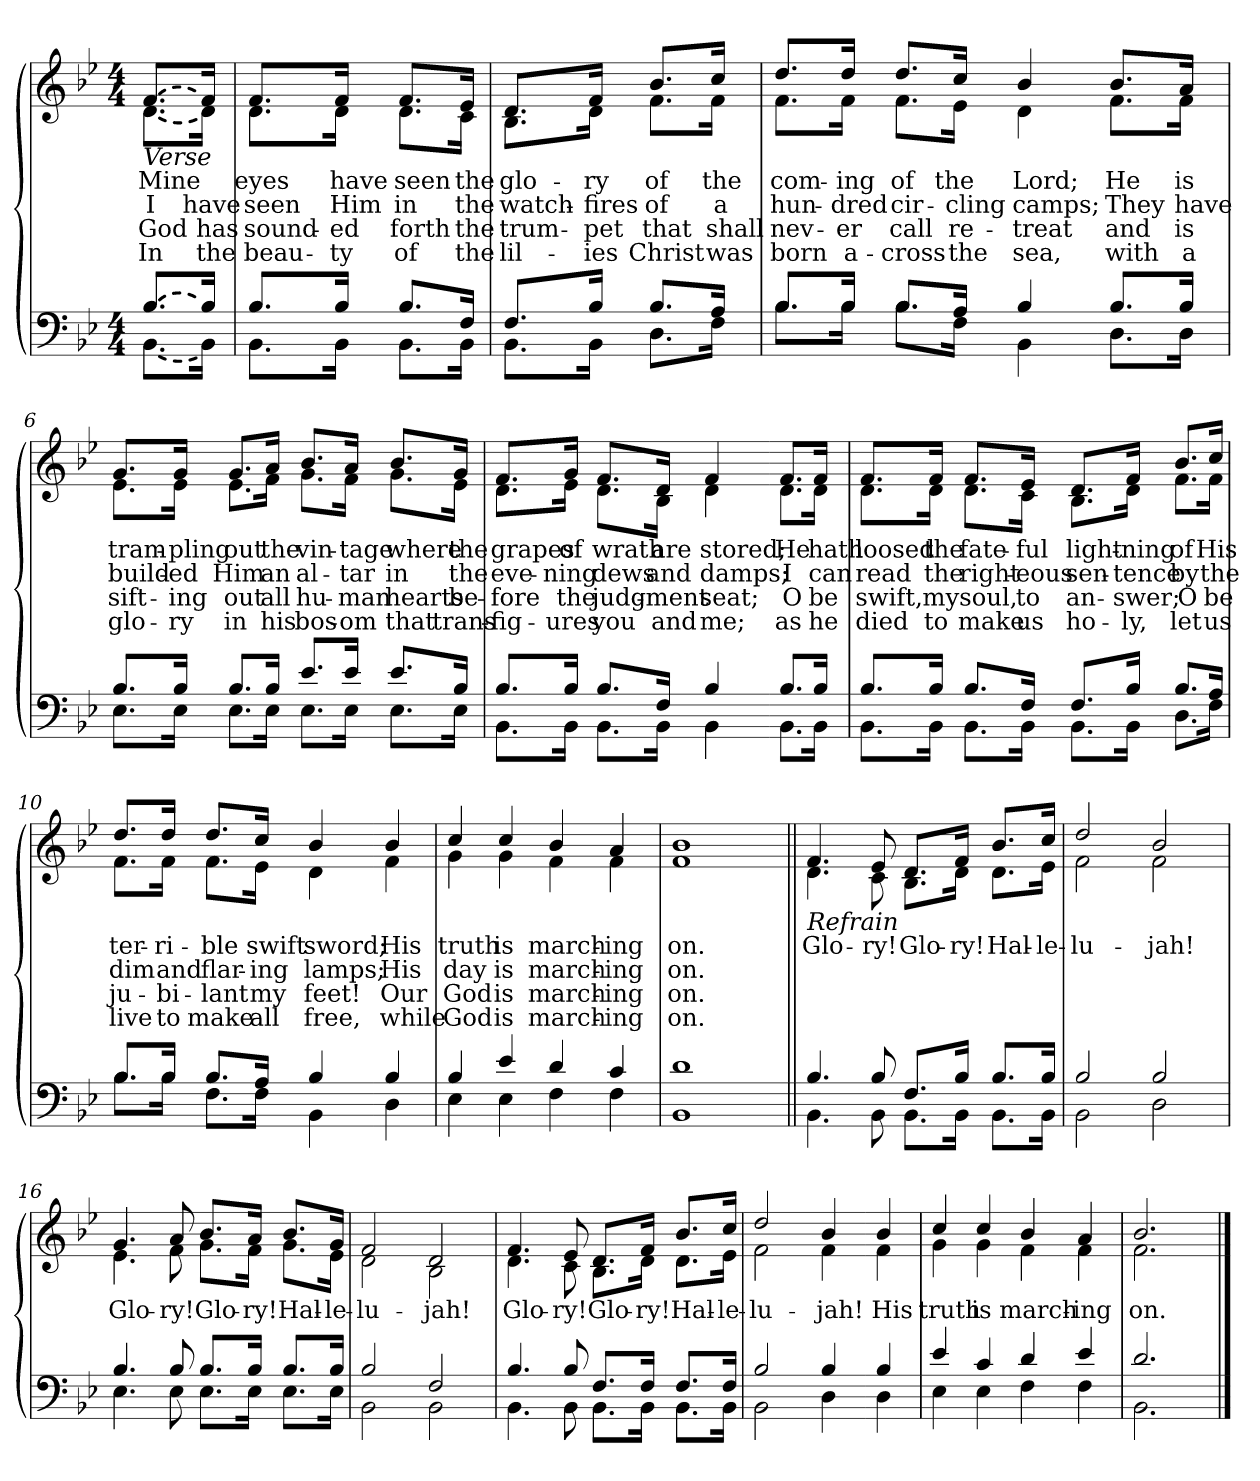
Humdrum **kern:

**kern	**kern	**text	**text	**text	**text
*part2	*part1	*part1	*part1	*part1	*part1
*staff2	*staff1	*staff1	*staff1	*staff1	*staff1
*clefF4	*clefG2	*	*	*	*
*k[b-e-]	*k[b-e-]	*	*	*	*
*M4/4	*M4/4	*	*	*	*
=1	=1	=1	=1	=1	=1
*^	*^	*	*	*	*
!	!	!LO:TX:b:i:t=Verse	!	!	!	!	!
!LO:T:dash	!LO:T:dash	!LO:T:dash	!LO:T:dash	!LO:LY:b	!LO:LY:b	!LO:LY:b	!LO:LY:b
[8.B-/L	[8.BB-\L	[8.f/L	[8.d\L	Mine	I	God	In
!	!	!	!	!	!LO:LY:b	!LO:LY:b	!LO:LY:b
16B-/Jk]	16BB-\Jk]	16f/Jk]	16d\Jk]	.	have	has	the
=2	=2	=2	=2	=2	=2	=2	=2
!	!	!	!	!LO:LY:b	!LO:LY:b	!LO:LY:b	!LO:LY:b
8.B-/L	8.BB-\L	8.f/L	8.d\L	eyes	seen	sound-	beau-
!	!	!	!	!LO:LY:b	!LO:LY:b	!LO:LY:b	!LO:LY:b
16B-/Jk	16BB-\Jk	16f/Jk	16d\Jk	have	Him	-ed	-ty
!	!	!	!	!LO:LY:b	!LO:LY:b	!LO:LY:b	!LO:LY:b
8.B-/L	8.BB-\L	8.f/L	8.d\L	seen	in	forth	of
!	!	!	!	!LO:LY:b	!LO:LY:b	!LO:LY:b	!LO:LY:b
16F/Jk	16BB-\Jk	16e-/Jk	16c\Jk	the	the	the	the
=3	=3	=3	=3	=3	=3	=3	=3
!	!	!	!	!LO:LY:b	!LO:LY:b	!LO:LY:b	!LO:LY:b
8.F/L	8.BB-\L	8.d/L	8.B-\L	glo-	watch--	trum-	lil-
!	!	!	!	!LO:LY:b	!LO:LY:b	!LO:LY:b	!LO:LY:b
16B-/Jk	16BB-\Jk	16f/Jk	16d\Jk	-ry	-fires	-pet	-ies
!	!	!	!	!LO:LY:b	!LO:LY:b	!LO:LY:b	!LO:LY:b
8.B-/L	8.D\L	8.b-/L	8.f\L	of	of	that	Christ
!	!	!	!	!LO:LY:b	!LO:LY:b	!LO:LY:b	!LO:LY:b
16A/Jk	16F\Jk	16cc/Jk	16f\Jk	the	a	shall	was
=4	=4	=4	=4	=4	=4	=4	=4
!	!	!	!	!LO:LY:b	!LO:LY:b	!LO:LY:b	!LO:LY:b
8.B-/L	8.B-\L	8.dd/L	8.f\L	com-	hun-	nev-	born
!	!	!	!	!LO:LY:b	!LO:LY:b	!LO:LY:b	!LO:LY:b
16B-/Jk	16B-\Jk	16dd/Jk	16f\Jk	-ing	-dred	-er	a-
!	!	!	!	!LO:LY:b	!LO:LY:b	!LO:LY:b	!LO:LY:b
8.B-/L	8.B-\L	8.dd/L	8.f\L	of	cir-	call	-cross
!	!	!	!	!LO:LY:b	!LO:LY:b	!LO:LY:b	!LO:LY:b
16A/Jk	16F\Jk	16cc/Jk	16e-\Jk	the	-cling	re-	the
!	!	!	!	!LO:LY:b	!LO:LY:b	!LO:LY:b	!LO:LY:b
4B-/	4BB-\	4b-/	4d\	Lord;	camps;	-treat	sea,
!!LO:LB:g=z	!!
=5-	=5-	=5-	=5-	=5-	=5-	=5-	=5-
!	!	!	!	!LO:LY:b	!LO:LY:b	!LO:LY:b	!LO:LY:b
8.B-/L	8.D\L	8.b-/L	8.f\L	He	They	and	with
!	!	!	!	!LO:LY:b	!LO:LY:b	!LO:LY:b	!LO:LY:b
16B-/Jk	16D\Jk	16a/Jk	16f\Jk	is	have	is	a
=6	=6	=6	=6	=6	=6	=6	=6
!	!	!	!	!LO:LY:b	!LO:LY:b	!LO:LY:b	!LO:LY:b
8.B-/L	8.E-\L	8.g/L	8.e-\L	tram-	build-	sift-	glo-
!	!	!	!	!LO:LY:b	!LO:LY:b	!LO:LY:b	!LO:LY:b
16B-/Jk	16E-\Jk	16g/Jk	16e-\Jk	-pling	-ed	-ing	-ry
!	!	!	!	!LO:LY:b	!LO:LY:b	!LO:LY:b	!LO:LY:b
8.B-/L	8.E-\L	8.g/L	8.e-\L	out	Him	out	in
!	!	!	!	!LO:LY:b	!LO:LY:b	!LO:LY:b	!LO:LY:b
16B-/Jk	16E-\Jk	16a/Jk	16f\Jk	the	an	all	his
!	!	!	!	!LO:LY:b	!LO:LY:b	!LO:LY:b	!LO:LY:b
8.e-/L	8.E-\L	8.b-/L	8.g\L	vin-	al-	hu-	bos-
!	!	!	!	!LO:LY:b	!LO:LY:b	!LO:LY:b	!LO:LY:b
16e-/Jk	16E-\Jk	16a/Jk	16f\Jk	-tage	-tar	-man	-om
!	!	!	!	!LO:LY:b	!LO:LY:b	!LO:LY:b	!LO:LY:b
8.e-/L	8.E-\L	8.b-/L	8.g\L	where	in	hearts	that
!	!	!	!	!LO:LY:b	!LO:LY:b	!LO:LY:b	!LO:LY:b
16B-/Jk	16E-\Jk	16g/Jk	16e-\Jk	the	the	be-	trans-
=7	=7	=7	=7	=7	=7	=7	=7
!	!	!	!	!LO:LY:b	!LO:LY:b	!LO:LY:b	!LO:LY:b
8.B-/L	8.BB-\L	8.f/L	8.d\L	grapes	eve-	-fore	-fig-
!	!	!	!	!LO:LY:b	!LO:LY:b	!LO:LY:b	!LO:LY:b
16B-/Jk	16BB-\Jk	16g/Jk	16e-\Jk	of	-ning	the	-ures
!	!	!	!	!LO:LY:b	!LO:LY:b	!LO:LY:b	!LO:LY:b
8.B-/L	8.BB-\L	8.f/L	8.d\L	wrath	dews	judg-	you
!	!	!	!	!LO:LY:b	!LO:LY:b	!LO:LY:b	!LO:LY:b
16F/Jk	16BB-\Jk	16d/Jk	16B-\Jk	are	and	-ment	and
!	!	!	!	!LO:LY:b	!LO:LY:b	!LO:LY:b	!LO:LY:b
4B-/	4BB-\	4f/	4d\	stored;	damps;	seat;	me;
!!LO:LB:g=z	!!
=8-	=8-	=8-	=8-	=8-	=8-	=8-	=8-
!	!	!	!	!LO:LY:b	!LO:LY:b	!LO:LY:b	!LO:LY:b
8.B-/L	8.BB-\L	8.f/L	8.d\L	He	I	O	as
!	!	!	!	!LO:LY:b	!LO:LY:b	!LO:LY:b	!LO:LY:b
16B-/Jk	16BB-\Jk	16f/Jk	16d\Jk	hath	can	be	he
=9	=9	=9	=9	=9	=9	=9	=9
!	!	!	!	!LO:LY:b	!LO:LY:b	!LO:LY:b	!LO:LY:b
8.B-/L	8.BB-\L	8.f/L	8.d\L	loosed	read	swift,	died
!	!	!	!	!LO:LY:b	!LO:LY:b	!LO:LY:b	!LO:LY:b
16B-/Jk	16BB-\Jk	16f/Jk	16d\Jk	the	the	my	to
!	!	!	!	!LO:LY:b	!LO:LY:b	!LO:LY:b	!LO:LY:b
8.B-/L	8.BB-\L	8.f/L	8.d\L	fate-	right-	soul,	make
!	!	!	!	!LO:LY:b	!LO:LY:b	!LO:LY:b	!LO:LY:b
16F/Jk	16BB-\Jk	16e-/Jk	16c\Jk	-ful	-eous	to	us
!	!	!	!	!LO:LY:b	!LO:LY:b	!LO:LY:b	!LO:LY:b
8.F/L	8.BB-\L	8.d/L	8.B-\L	light-	sen-	an-	ho-
!	!	!	!	!LO:LY:b	!LO:LY:b	!LO:LY:b	!LO:LY:b
16B-/Jk	16BB-\Jk	16f/Jk	16d\Jk	-ning	-tence	-swer;	-ly,
!	!	!	!	!LO:LY:b	!LO:LY:b	!LO:LY:b	!LO:LY:b
8.B-/L	8.D\L	8.b-/L	8.f\L	of	by	O	let
!	!	!	!	!LO:LY:b	!LO:LY:b	!LO:LY:b	!LO:LY:b
16A/Jk	16F\Jk	16cc/Jk	16f\Jk	His	the	be	us
=10	=10	=10	=10	=10	=10	=10	=10
!	!	!	!	!LO:LY:b	!LO:LY:b	!LO:LY:b	!LO:LY:b
8.B-/L	8.B-\L	8.dd/L	8.f\L	ter-	dim	ju-	live
!	!	!	!	!LO:LY:b	!LO:LY:b	!LO:LY:b	!LO:LY:b
16B-/Jk	16B-\Jk	16dd/Jk	16f\Jk	-ri-	and	-bi-	to
!	!	!	!	!LO:LY:b	!LO:LY:b	!LO:LY:b	!LO:LY:b
8.B-/L	8.F\L	8.dd/L	8.f\L	-ble	flar-	-lant	make
!	!	!	!	!LO:LY:b	!LO:LY:b	!LO:LY:b	!LO:LY:b
16A/Jk	16F\Jk	16cc/Jk	16e-\Jk	swift	-ing	my	all
!	!	!	!	!LO:LY:b	!LO:LY:b	!LO:LY:b	!LO:LY:b
4B-/	4BB-\	4b-/	4d\	sword;	lamps;	feet!	free,
!!LO:LB:g=z	!!
=11-	=11-	=11-	=11-	=11-	=11-	=11-	=11-
!	!	!	!	!LO:LY:b	!LO:LY:b	!LO:LY:b	!LO:LY:b
4B-/	4D\	4b-/	4f\	His	His	Our	while
=12	=12	=12	=12	=12	=12	=12	=12
!	!	!	!	!LO:LY:b	!LO:LY:b	!LO:LY:b	!LO:LY:b
4B-/	4E-\	4cc/	4g\	truth	day	God	God
!	!	!	!	!LO:LY:b	!LO:LY:b	!LO:LY:b	!LO:LY:b
4e-/	4E-\	4cc/	4g\	is	is	is	is
!	!	!	!	!LO:LY:b	!LO:LY:b	!LO:LY:b	!LO:LY:b
4d/	4F\	4b-/	4f\	march-	march-	march-	march-
!	!	!	!	!LO:LY:b	!LO:LY:b	!LO:LY:b	!LO:LY:b
4c/	4F\	4a/	4f\	-ing	-ing	-ing	-ing
=13	=13	=13	=13	=13	=13	=13	=13
!	!	!	!	!LO:LY:b	!LO:LY:b	!LO:LY:b	!LO:LY:b
1d	1BB-	1b-	1f	on.	on.	on.	on.
!!LO:LB:g=z	!!
=14||	=14||	=14||	=14||	=14||	=14||	=14||	=14||
!	!	!LO:TX:b:i:t=Refrain	!	!	!	!	!
!	!	!	!	!LO:LY:b	!	!	!
4.B-/	4.BB-\	4.f/	4.d\	Glo-	.	.	.
!	!	!	!	!LO:LY:b	!	!	!
8B-/	8BB-\	8e-/	8c\	-ry!	.	.	.
!	!	!	!	!LO:LY:b	!	!	!
8.F/L	8.BB-\L	8.d/L	8.B-\L	Glo-	.	.	.
!	!	!	!	!LO:LY:b	!	!	!
16B-/Jk	16BB-\Jk	16f/Jk	16d\Jk	-ry!	.	.	.
!	!	!	!	!LO:LY:b	!	!	!
8.B-/L	8.BB-\L	8.b-/L	8.d\L	Hal-	.	.	.
!	!	!	!	!LO:LY:b	!	!	!
16B-/Jk	16BB-\Jk	16cc/Jk	16e-\Jk	-le-	.	.	.
=15	=15	=15	=15	=15	=15	=15	=15
!	!	!	!	!LO:LY:b	!	!	!
2B-/	2BB-\	2dd/	2f\	-lu-	.	.	.
!	!	!	!	!LO:LY:b	!	!	!
2B-/	2D\	2b-/	2f\	-jah!	.	.	.
!!LO:LB:g=z	!!
=16	=16	=16	=16	=16	=16	=16	=16
!	!	!	!	!LO:LY:b	!	!	!
4.B-/	4.E-\	4.g/	4.e-\	Glo-	.	.	.
!	!	!	!	!LO:LY:b	!	!	!
8B-/	8E-\	8a/	8f\	-ry!	.	.	.
!	!	!	!	!LO:LY:b	!	!	!
8.B-/L	8.E-\L	8.b-/L	8.g\L	Glo-	.	.	.
!	!	!	!	!LO:LY:b	!	!	!
16B-/Jk	16E-\Jk	16a/Jk	16f\Jk	-ry!	.	.	.
!	!	!	!	!LO:LY:b	!	!	!
8.B-/L	8.E-\L	8.b-/L	8.g\L	Hal-	.	.	.
!	!	!	!	!LO:LY:b	!	!	!
16B-/Jk	16E-\Jk	16g/Jk	16e-\Jk	-le-	.	.	.
=17	=17	=17	=17	=17	=17	=17	=17
!	!	!	!	!LO:LY:b	!	!	!
2B-/	2BB-\	2f/	2d\	-lu-	.	.	.
!	!	!	!	!LO:LY:b	!	!	!
2F/	2BB-\	2d/	2B-\	-jah!	.	.	.
!!LO:LB:g=z	!!
=18	=18	=18	=18	=18	=18	=18	=18
!	!	!	!	!LO:LY:b	!	!	!
4.B-/	4.BB-\	4.f/	4.d\	Glo-	.	.	.
!	!	!	!	!LO:LY:b	!	!	!
8B-/	8BB-\	8e-/	8c\	-ry!	.	.	.
!	!	!	!	!LO:LY:b	!	!	!
8.F/L	8.BB-\L	8.d/L	8.B-\L	Glo-	.	.	.
!	!	!	!	!LO:LY:b	!	!	!
16F/Jk	16BB-\Jk	16f/Jk	16d\Jk	-ry!	.	.	.
!	!	!	!	!LO:LY:b	!	!	!
8.F/L	8.BB-\L	8.b-/L	8.d\L	Hal-	.	.	.
!	!	!	!	!LO:LY:b	!	!	!
16F/Jk	16BB-\Jk	16cc/Jk	16e-\Jk	-le-	.	.	.
=19	=19	=19	=19	=19	=19	=19	=19
!	!	!	!	!LO:LY:b	!	!	!
2B-/	2BB-\	2dd/	2f\	-lu-	.	.	.
!	!	!	!	!LO:LY:b	!	!	!
4B-/	4D\	4b-/	4f\	-jah!	.	.	.
!!LO:LB:g=z	!!
=20-	=20-	=20-	=20-	=20-	=20-	=20-	=20-
!	!	!	!	!LO:LY:b	!	!	!
4B-/	4D\	4b-/	4f\	His	.	.	.
=21	=21	=21	=21	=21	=21	=21	=21
!	!	!	!	!LO:LY:b	!	!	!
4e-/	4E-\	4cc/	4g\	truth	.	.	.
!	!	!	!	!LO:LY:b	!	!	!
4c/	4E-\	4cc/	4g\	is	.	.	.
!	!	!	!	!LO:LY:b	!	!	!
4d/	4F\	4b-/	4f\	march-	.	.	.
!	!	!	!	!LO:LY:b	!	!	!
4e-/	4F\	4a/	4f\	-ing	.	.	.
=22	=22	=22	=22	=22	=22	=22	=22
!	!	!	!	!LO:LY:b	!	!	!
2.d/	2.BB-\	2.b-/	2.f\	on.	.	.	.
*v	*v	*	*	*	*	*	*
*	*v	*v	*	*	*	*
==	==	==	==	==	==
*-	*-	*-	*-	*-	*-
